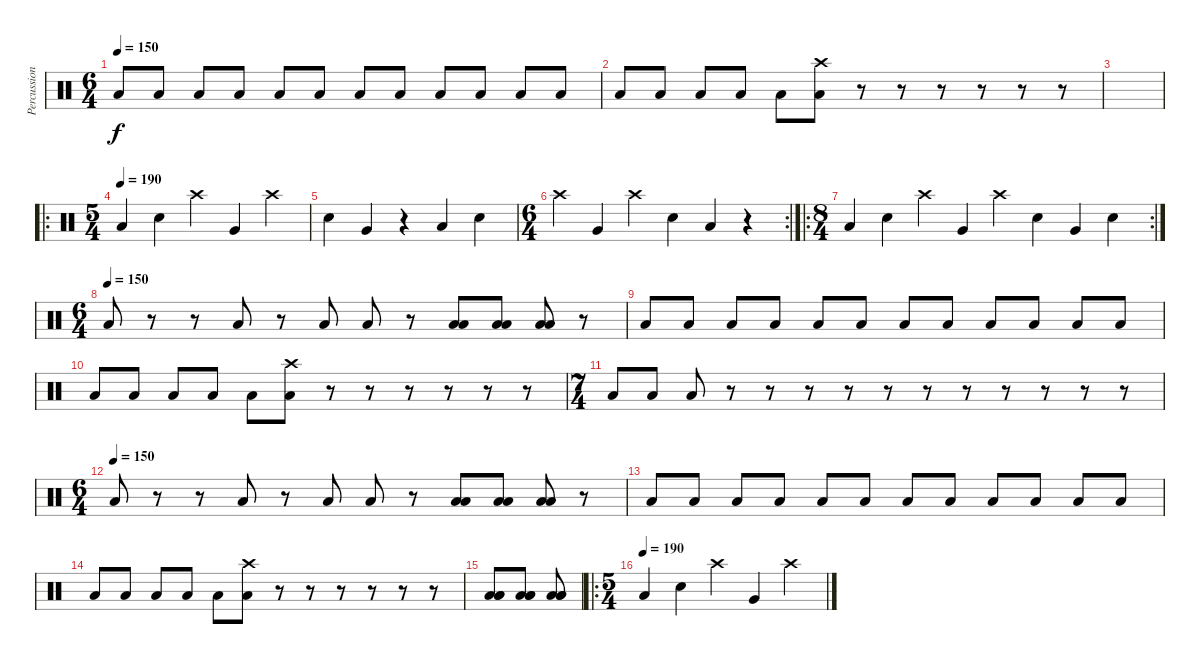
\track ("Percussion" "Percussion") {instrument percussion}
\staff {score}
\articulation defaults
\ts (6 4)
\tempo 150
\clef neutral
\ks c "Low Floor Tom (hit)".8{dy f} "Low Floor Tom (hit)".8 "Low Floor Tom (hit)".8 "Low Floor Tom (hit)".8 "Low Floor Tom (hit)".8 "Low Floor Tom (hit)".8 "Low Floor Tom (hit)".8 "Low Floor Tom (hit)".8 "Low Floor Tom (hit)".8 "Low Floor Tom (hit)".8 "Low Floor Tom (hit)".8 "Low Floor Tom (hit)".8
|
"Low Floor Tom (hit)".8 "Low Floor Tom (hit)".8 "Low Floor Tom (hit)".8 "Low Floor Tom (hit)".8 "Low Floor Tom (hit)".8 ("Crash high (hit)" "Low Floor Tom (hit)").8 r.8 r.8 r.8 r.8 r.8 r.8 |
|
\ro
\ts (5 4)
\tempo (190)
"Low Floor Tom (hit)".4 "Snare (hit) 2".4 "Crash high (hit)".4 "Very Low Tom (hit)".4 "Crash high (hit)".4 |
"Snare (hit) 2".4 "Very Low Tom (hit)".4 r.4 "Low Floor Tom (hit)".4 "Snare (hit) 2".4 |
\rc 2
\ts (6 4)
"Crash high (hit)".4 "Very Low Tom (hit)".4 "Crash high (hit)".4 "Snare (hit) 2".4 "Low Floor Tom (hit)".4 r.4 |
\ro
\rc 2
\ts (8 4)
"Low Floor Tom (hit)".4 "Snare (hit) 2".4 "Crash high (hit)".4 "Very Low Tom (hit)".4 "Crash high (hit)".4 "Snare (hit) 2".4 "Very Low Tom (hit)".4 "Snare (hit) 2".4 |
\ts (6 4)
\tempo (150)
"Low Floor Tom (hit)".8 r.8 r.8 "Low Floor Tom (hit)".8 r.8 "Low Floor Tom (hit)".8 "Low Floor Tom (hit)".8 r.8 ("Low Floor Tom (hit)" "Low Floor Tom (hit)").8 ("Low Floor Tom (hit)" "Low Floor Tom (hit)").8 ("Low Floor Tom (hit)" "Low Floor Tom (hit)").8 r.8 |
"Low Floor Tom (hit)".8 "Low Floor Tom (hit)".8 "Low Floor Tom (hit)".8 "Low Floor Tom (hit)".8 "Low Floor Tom (hit)".8 "Low Floor Tom (hit)".8 "Low Floor Tom (hit)".8 "Low Floor Tom (hit)".8 "Low Floor Tom (hit)".8 "Low Floor Tom (hit)".8 "Low Floor Tom (hit)".8 "Low Floor Tom (hit)".8 |
"Low Floor Tom (hit)".8 "Low Floor Tom (hit)".8 "Low Floor Tom (hit)".8 "Low Floor Tom (hit)".8 "Low Floor Tom (hit)".8 ("Crash high (hit)" "Low Floor Tom (hit)").8 r.8 r.8 r.8 r.8 r.8 r.8 |
\ts (7 4)
"Low Floor Tom (hit)".8 "Low Floor Tom (hit)".8 "Low Floor Tom (hit)".8 r.8 r.8 r.8 r.8 r.8 r.8 r.8 r.8 r.8 r.8 r.8 |
\ts (6 4)
\tempo (150)
"Low Floor Tom (hit)".8 r.8 r.8 "Low Floor Tom (hit)".8 r.8 "Low Floor Tom (hit)".8 "Low Floor Tom (hit)".8 r.8 ("Low Floor Tom (hit)" "Low Floor Tom (hit)").8 ("Low Floor Tom (hit)" "Low Floor Tom (hit)").8 ("Low Floor Tom (hit)" "Low Floor Tom (hit)").8 r.8 |
"Low Floor Tom (hit)".8 "Low Floor Tom (hit)".8 "Low Floor Tom (hit)".8 "Low Floor Tom (hit)".8 "Low Floor Tom (hit)".8 "Low Floor Tom (hit)".8 "Low Floor Tom (hit)".8 "Low Floor Tom (hit)".8 "Low Floor Tom (hit)".8 "Low Floor Tom (hit)".8 "Low Floor Tom (hit)".8 "Low Floor Tom (hit)".8 |
"Low Floor Tom (hit)".8 "Low Floor Tom (hit)".8 "Low Floor Tom (hit)".8 "Low Floor Tom (hit)".8 "Low Floor Tom (hit)".8 ("Crash high (hit)" "Low Floor Tom (hit)").8 r.8 r.8 r.8 r.8 r.8 r.8 |
("Low Floor Tom (hit)" "Low Floor Tom (hit)" "Low Floor Tom (hit)").8 ("Low Floor Tom (hit)" "Low Floor Tom (hit)" "Low Floor Tom (hit)").8 ("Low Floor Tom (hit)" "Low Floor Tom (hit)" "Low Floor Tom (hit)").8 |
\ro
\ts (5 4)
\tempo (190)
"Low Floor Tom (hit)".4 "Snare (hit) 2".4 "Crash high (hit)".4 "Very Low Tom (hit)".4 "Crash high (hit)".4
